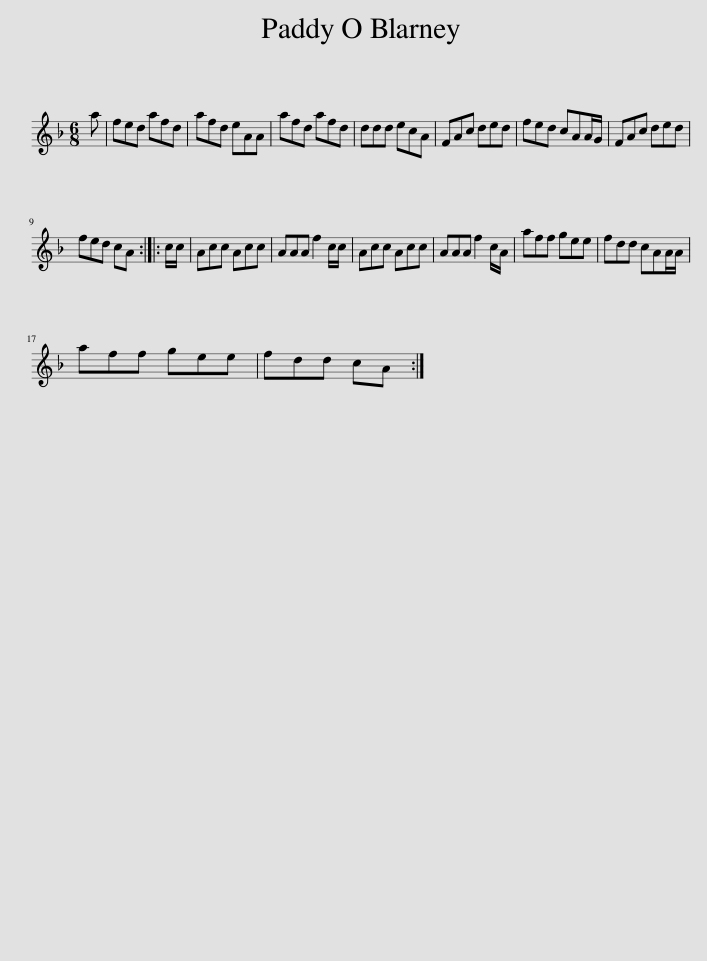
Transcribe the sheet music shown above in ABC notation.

X:1
L:1/8
M:6/8
I:linebreak $
K:Dmin
V:1 treble
V:1
 a | fed afd | afd eAA | afd afd | ddd ecA | %5
 FAc ded | fed cAA/G/ | FAc ded |$ fed cA :: c/c/ | %10
 Acc Acc | AAA f2 c/c/ | Acc Acc | AAA f2 c/A/ | aff gee | %15
 fdd cAA/A/ |$ aff gee | fdd cA :| %18
